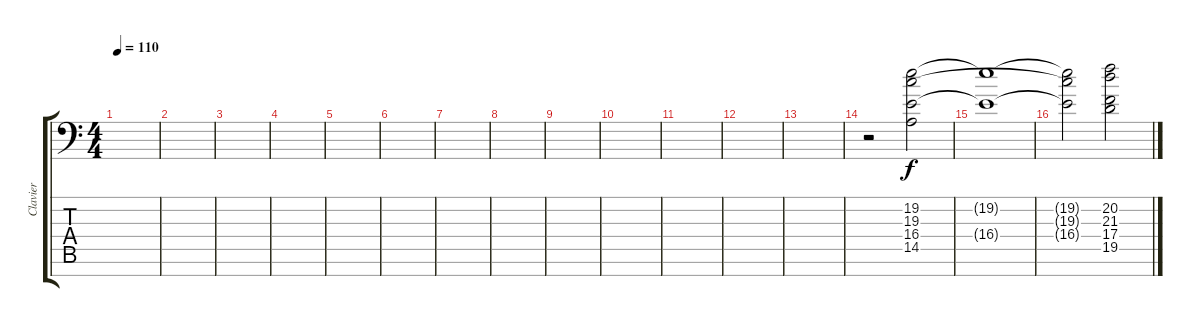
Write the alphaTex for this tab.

\track ("Clavier" "Clavier") {instrument pad2warm}
\staff {score tabs}
\tuning (D4 A3 F3 C3 G2 D2 A1) {hide}
\ts (4 4)
\tempo 110
\clef f4
\ks c
|
|
|
|
|
|
|
|
|
|
|
|
|
r.2 (19.2 19.3 16.4 14.5).2{volume 9 instrument drawbarorgan} |
(19.2{t} 16.4{t}).1 |
(19.2{t} 19.3{t} 16.4{t}).2 (20.2 21.3 17.4 19.5).2
